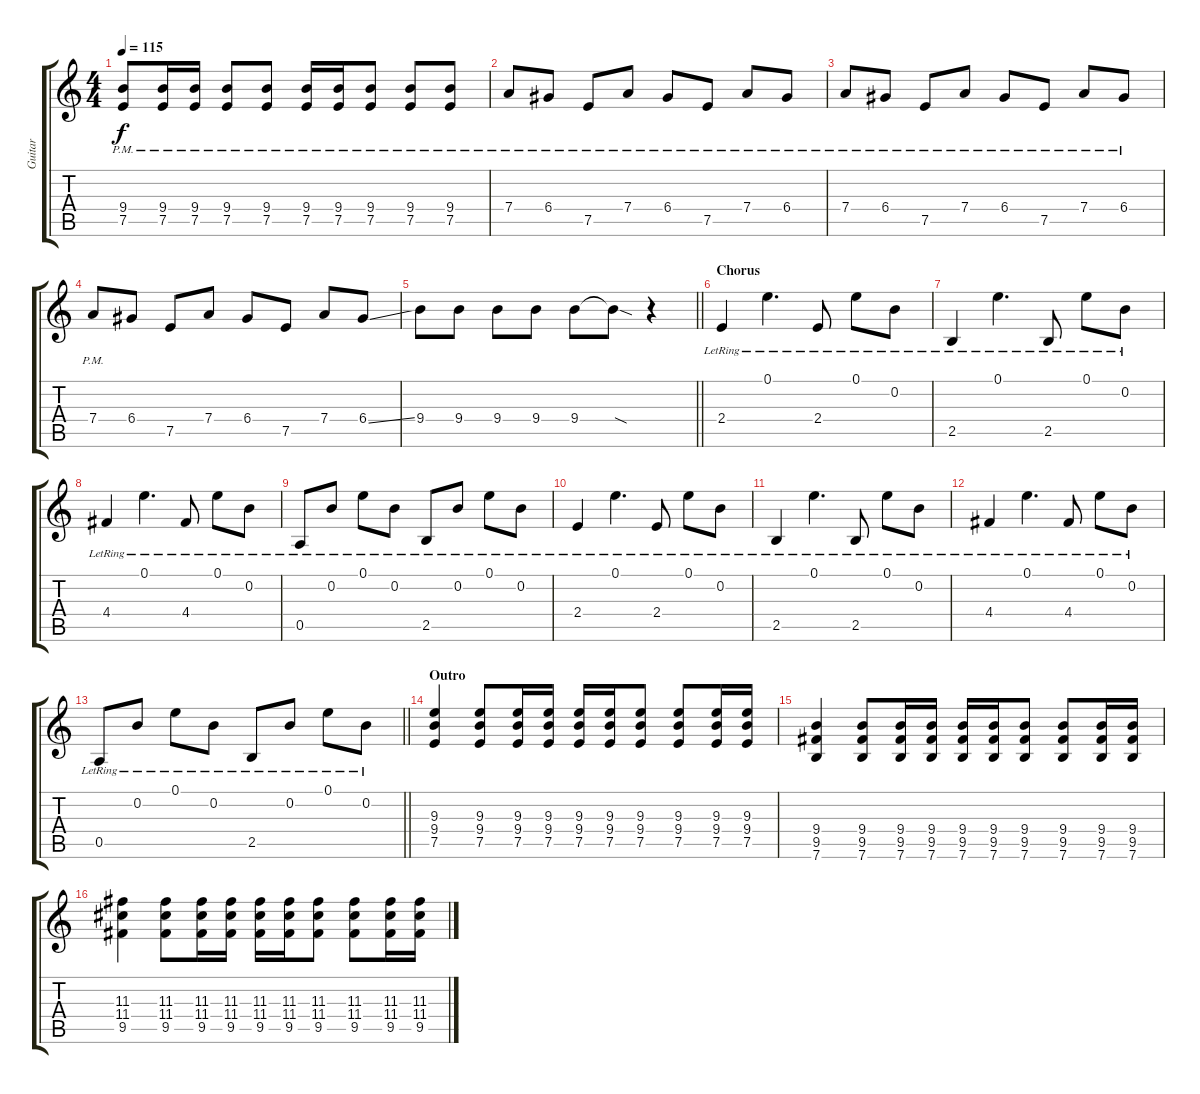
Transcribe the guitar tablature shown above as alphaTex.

\track ("Guitar" "Guitar") {instrument overdrivenguitar}
\staff {score tabs}
\tuning (E4 B3 G3 D3 A2 E2) {hide}
\ts (4 4)
\tempo 115
\clef g2
\ks c
(9.4{pm} 7.5{pm}).8{dy f} (9.4{pm} 7.5{pm}).16 (9.4{pm} 7.5{pm}).16 (9.4{pm} 7.5{pm}).8 (9.4{pm} 7.5{pm}).8 (9.4{pm} 7.5{pm}).16 (9.4{pm} 7.5{pm}).16 (9.4{pm} 7.5{pm}).8 (9.4{pm} 7.5{pm}).8 (9.4{pm} 7.5{pm}).8 |
7.4{pm}.8 6.4{pm}.8 7.5{pm}.8 7.4{pm}.8 6.4{pm}.8 7.5{pm}.8 7.4{pm}.8 6.4{pm}.8 |
7.4{pm}.8 6.4{pm}.8 7.5{pm}.8 7.4{pm}.8 6.4{pm}.8 7.5{pm}.8 7.4{pm}.8 6.4{pm}.8 |
7.4{pm}.8 6.4.8 7.5.8 7.4.8 6.4.8 7.5.8 7.4.8 6.4{ss}.8 |
\barLineRight lightlight
9.4.8 9.4.8 9.4.8 9.4.8 9.4.8 9.4{sod t}.8 r.4 |
\section ("" "Chorus")
2.4{lr}.4{instrument electricguitarclean} 0.1{lr}.4{d} 2.4{lr}.8 0.1{lr}.8 0.2{lr}.8 |
2.5{lr}.4 0.1{lr}.4{d} 2.5{lr}.8 0.1{lr}.8 0.2{lr}.8 |
4.4{lr}.4 0.1{lr}.4{d} 4.4{lr}.8 0.1{lr}.8 0.2{lr}.8 |
0.5{lr}.8 0.2{lr}.8 0.1{lr}.8 0.2{lr}.8 2.5{lr}.8 0.2{lr}.8 0.1{lr}.8 0.2{lr}.8 |
2.4{lr}.4 0.1{lr}.4{d} 2.4{lr}.8 0.1{lr}.8 0.2{lr}.8 |
2.5{lr}.4 0.1{lr}.4{d} 2.5{lr}.8 0.1{lr}.8 0.2{lr}.8 |
4.4{lr}.4 0.1{lr}.4{d} 4.4{lr}.8 0.1{lr}.8 0.2{lr}.8 |
\barLineRight lightlight
0.5{lr}.8 0.2{lr}.8 0.1{lr}.8 0.2{lr}.8 2.5{lr}.8 0.2{lr}.8 0.1{lr}.8 0.2{lr}.8 |
\section ("" "Outro")
(9.3 9.4 7.5).4{instrument overdrivenguitar} (9.3 9.4 7.5).8 (9.3 9.4 7.5).16 (9.3 9.4 7.5).16 (9.3 9.4 7.5).16 (9.3 9.4 7.5).16 (9.3 9.4 7.5).8 (9.3 9.4 7.5).8 (9.3 9.4 7.5).16 (9.3 9.4 7.5).16 |
(9.4 9.5 7.6).4 (9.4 9.5 7.6).8 (9.4 9.5 7.6).16 (9.4 9.5 7.6).16 (9.4 9.5 7.6).16 (9.4 9.5 7.6).16 (9.4 9.5 7.6).8 (9.4 9.5 7.6).8 (9.4 9.5 7.6).16 (9.4 9.5 7.6).16 |
(11.3 11.4 9.5).4 (11.3 11.4 9.5).8 (11.3 11.4 9.5).16 (11.3 11.4 9.5).16 (11.3 11.4 9.5).16 (11.3 11.4 9.5).16 (11.3 11.4 9.5).8 (11.3 11.4 9.5).8 (11.3 11.4 9.5).16 (11.3 11.4 9.5).16
